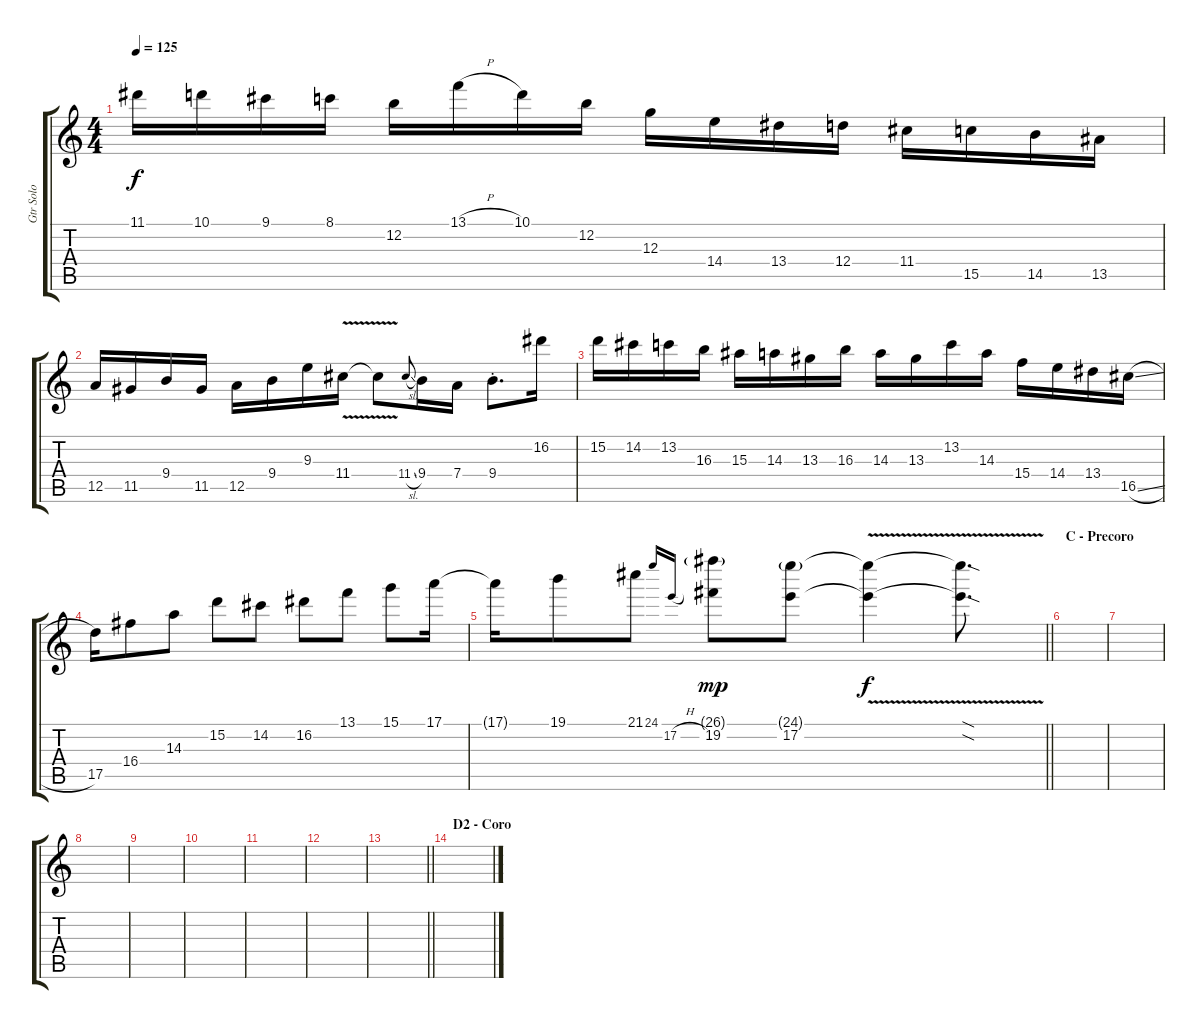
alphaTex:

\track ("Gtr Solo" "Gtr Solo") {instrument overdrivenguitar}
\staff {score tabs}
\tuning (E4 B3 G3 D3 A2 E2) {hide}
\ts (4 4)
\tempo 125
\clef g2
\ks c
11.1.16{dy f} 10.1.16 9.1.16 8.1.16 12.2.16 13.1{h}.16 10.1.16 12.2.16 12.3.16 14.4.16 13.4.16 12.4.16 11.4.16 15.5.16 14.5.16 13.5.16 |
12.5.16 11.5.16 9.4.16 11.5.16 12.5.16 9.4.16 9.3.16 11.4{v}.16 11.4{t}.8 11.4{sl}.8{gr onbeat} 9.4.16 7.4.16 9.4{st}.8{d} 16.2.16{txt ""} |
15.2.16 14.2.16 13.2.16 16.3.16 15.3.16 14.3.16 13.3.16 16.3.16 14.3.16 13.3.16 13.2.16 14.3.16 15.4.16 14.4.16 13.4.16 16.5{sl}.16 |
17.5.16 16.4.8 14.3.8 15.2.8 14.2.8 16.2.8 13.1.8 15.1.8 17.1.16 |
\barLineRight lightlight
17.1{t}.16{txt ""} 19.1.8 21.1.8 24.1.16{gr onbeat} 17.2{h}.16{gr onbeat} (26.1{g} 19.2).8{dy mp} (24.1{g} 17.2).8 (24.1{v t} 17.2{v t}).4{dy f} (24.1{sod t} 17.2{sod t}).8{d} |
\section ("" "C - Precoro")
|
|
|
|
|
|
|
\barLineRight lightlight
|
\section ("" "D2 - Coro")
